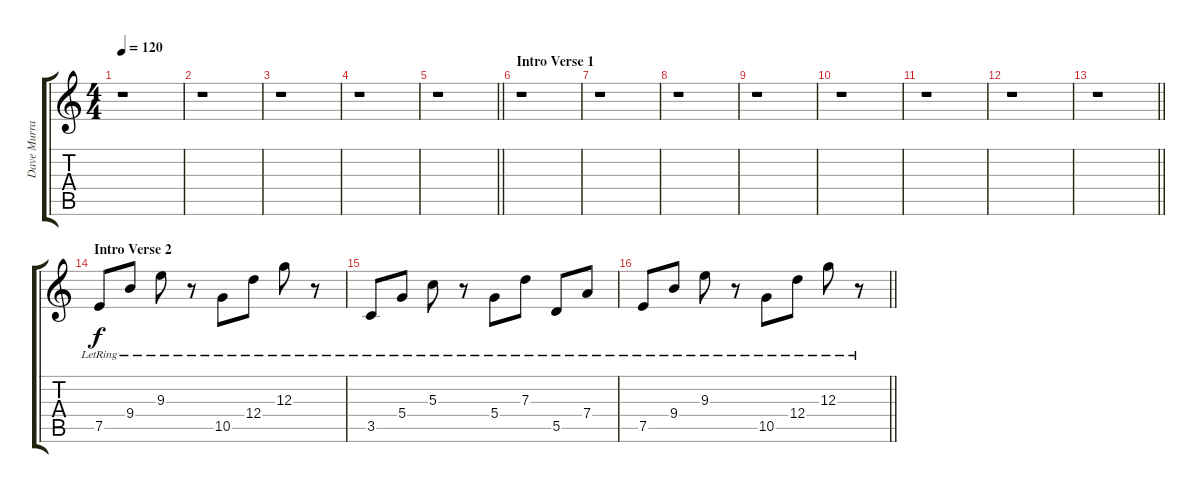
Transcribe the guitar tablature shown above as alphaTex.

\track ("Dave Murray" "Dave Murra") {instrument overdrivenguitar}
\staff {score tabs}
\tuning (E4 B3 G3 D3 A2 E2) {hide}
\ts (4 4)
\tempo 120
\clef g2
\ks c
r.1{dy f} |
r.1 |
r.1 |
r.1 |
\barLineRight lightlight
r.1 |
\section ("" "Intro Verse 1")
r.1 |
r.1 |
r.1 |
r.1 |
r.1 |
r.1 |
r.1 |
\barLineRight lightlight
r.1 |
\section ("" "Intro Verse 2")
7.5{lr}.8 9.4{lr}.8 9.3{lr}.8 r.8 10.5{lr}.8 12.4{lr}.8 12.3{lr}.8 r.8 |
3.5{lr}.8 5.4{lr}.8 5.3{lr}.8 r.8 5.4{lr}.8 7.3{lr}.8 5.5{lr}.8 7.4{lr}.8 |
\barLineRight lightlight
7.5{lr}.8 9.4{lr}.8 9.3{lr}.8 r.8 10.5{lr}.8 12.4{lr}.8 12.3{lr}.8 r.8
